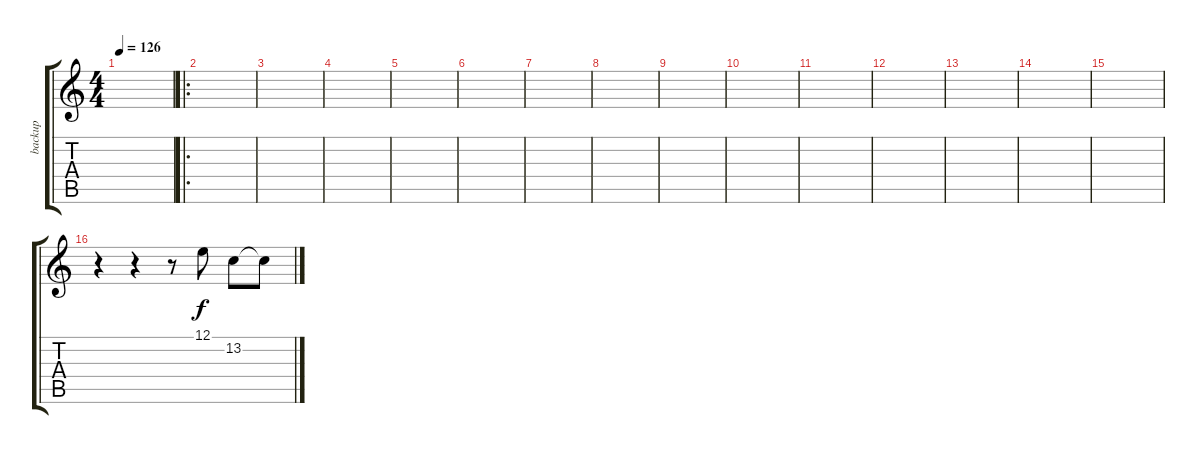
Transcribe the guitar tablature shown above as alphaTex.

\track ("backup" "backup") {instrument vibraphone}
\staff {score tabs}
\tuning (E4 B3 G3 D3 A2 E2) {hide}
\ts (4 4)
\tempo 126
\clef g2
\ks c
|
\ro
|
|
|
|
|
|
|
|
|
|
|
|
|
|
r.4 r.4 r.8 12.1.8 13.2.8 13.2{t}.8
